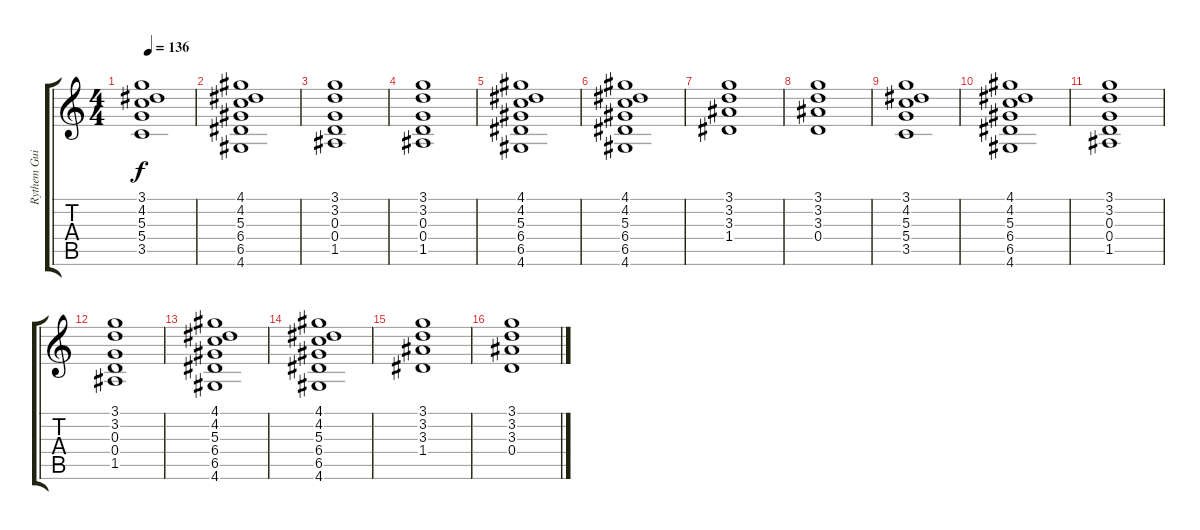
\track ("Rythem Guitar" "Rythem Gui") {instrument acousticguitarnylon}
\staff {score tabs}
\tuning (E4 B3 G3 D3 A2 E2) {hide}
\ts (4 4)
\tempo 136
\clef g2
\ks c
(3.1 4.2 5.3 5.4 3.5).1{dy f} |
(4.1 4.2 5.3 6.4 6.5 4.6).1 |
(3.1 3.2 0.3 0.4 1.5).1 |
(3.1 3.2 0.3 0.4 1.5).1 |
(4.1 4.2 5.3 6.4 6.5 4.6).1 |
(4.1 4.2 5.3 6.4 6.5 4.6).1 |
(3.1 3.2 3.3 1.4).1 |
(3.1 3.2 3.3 0.4).1 |
(3.1 4.2 5.3 5.4 3.5).1 |
(4.1 4.2 5.3 6.4 6.5 4.6).1 |
(3.1 3.2 0.3 0.4 1.5).1 |
(3.1 3.2 0.3 0.4 1.5).1 |
(4.1 4.2 5.3 6.4 6.5 4.6).1 |
(4.1 4.2 5.3 6.4 6.5 4.6).1 |
(3.1 3.2 3.3 1.4).1 |
(3.1 3.2 3.3 0.4).1
